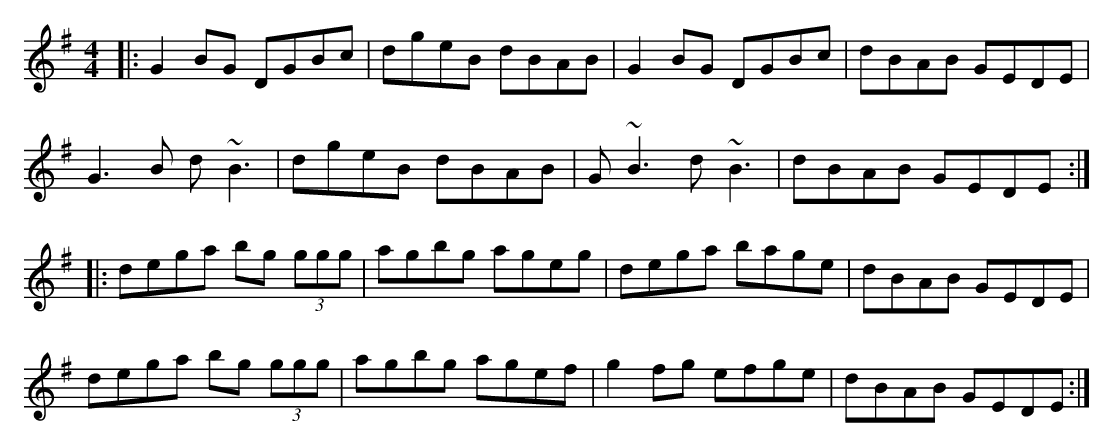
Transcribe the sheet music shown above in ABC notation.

X:1
M:4/4
K:G
|:G2BG DGBc|dgeB dBAB|G2BG DGBc|dBAB GEDE|
G3B d~B3|dgeB dBAB|G~B3 d~B3|dBAB GEDE:|
|:dega bg (3ggg|agbg ageg|dega bage|dBAB GEDE|
dega bg (3ggg|agbg agef|g2fg efge|dBAB GEDE:|
